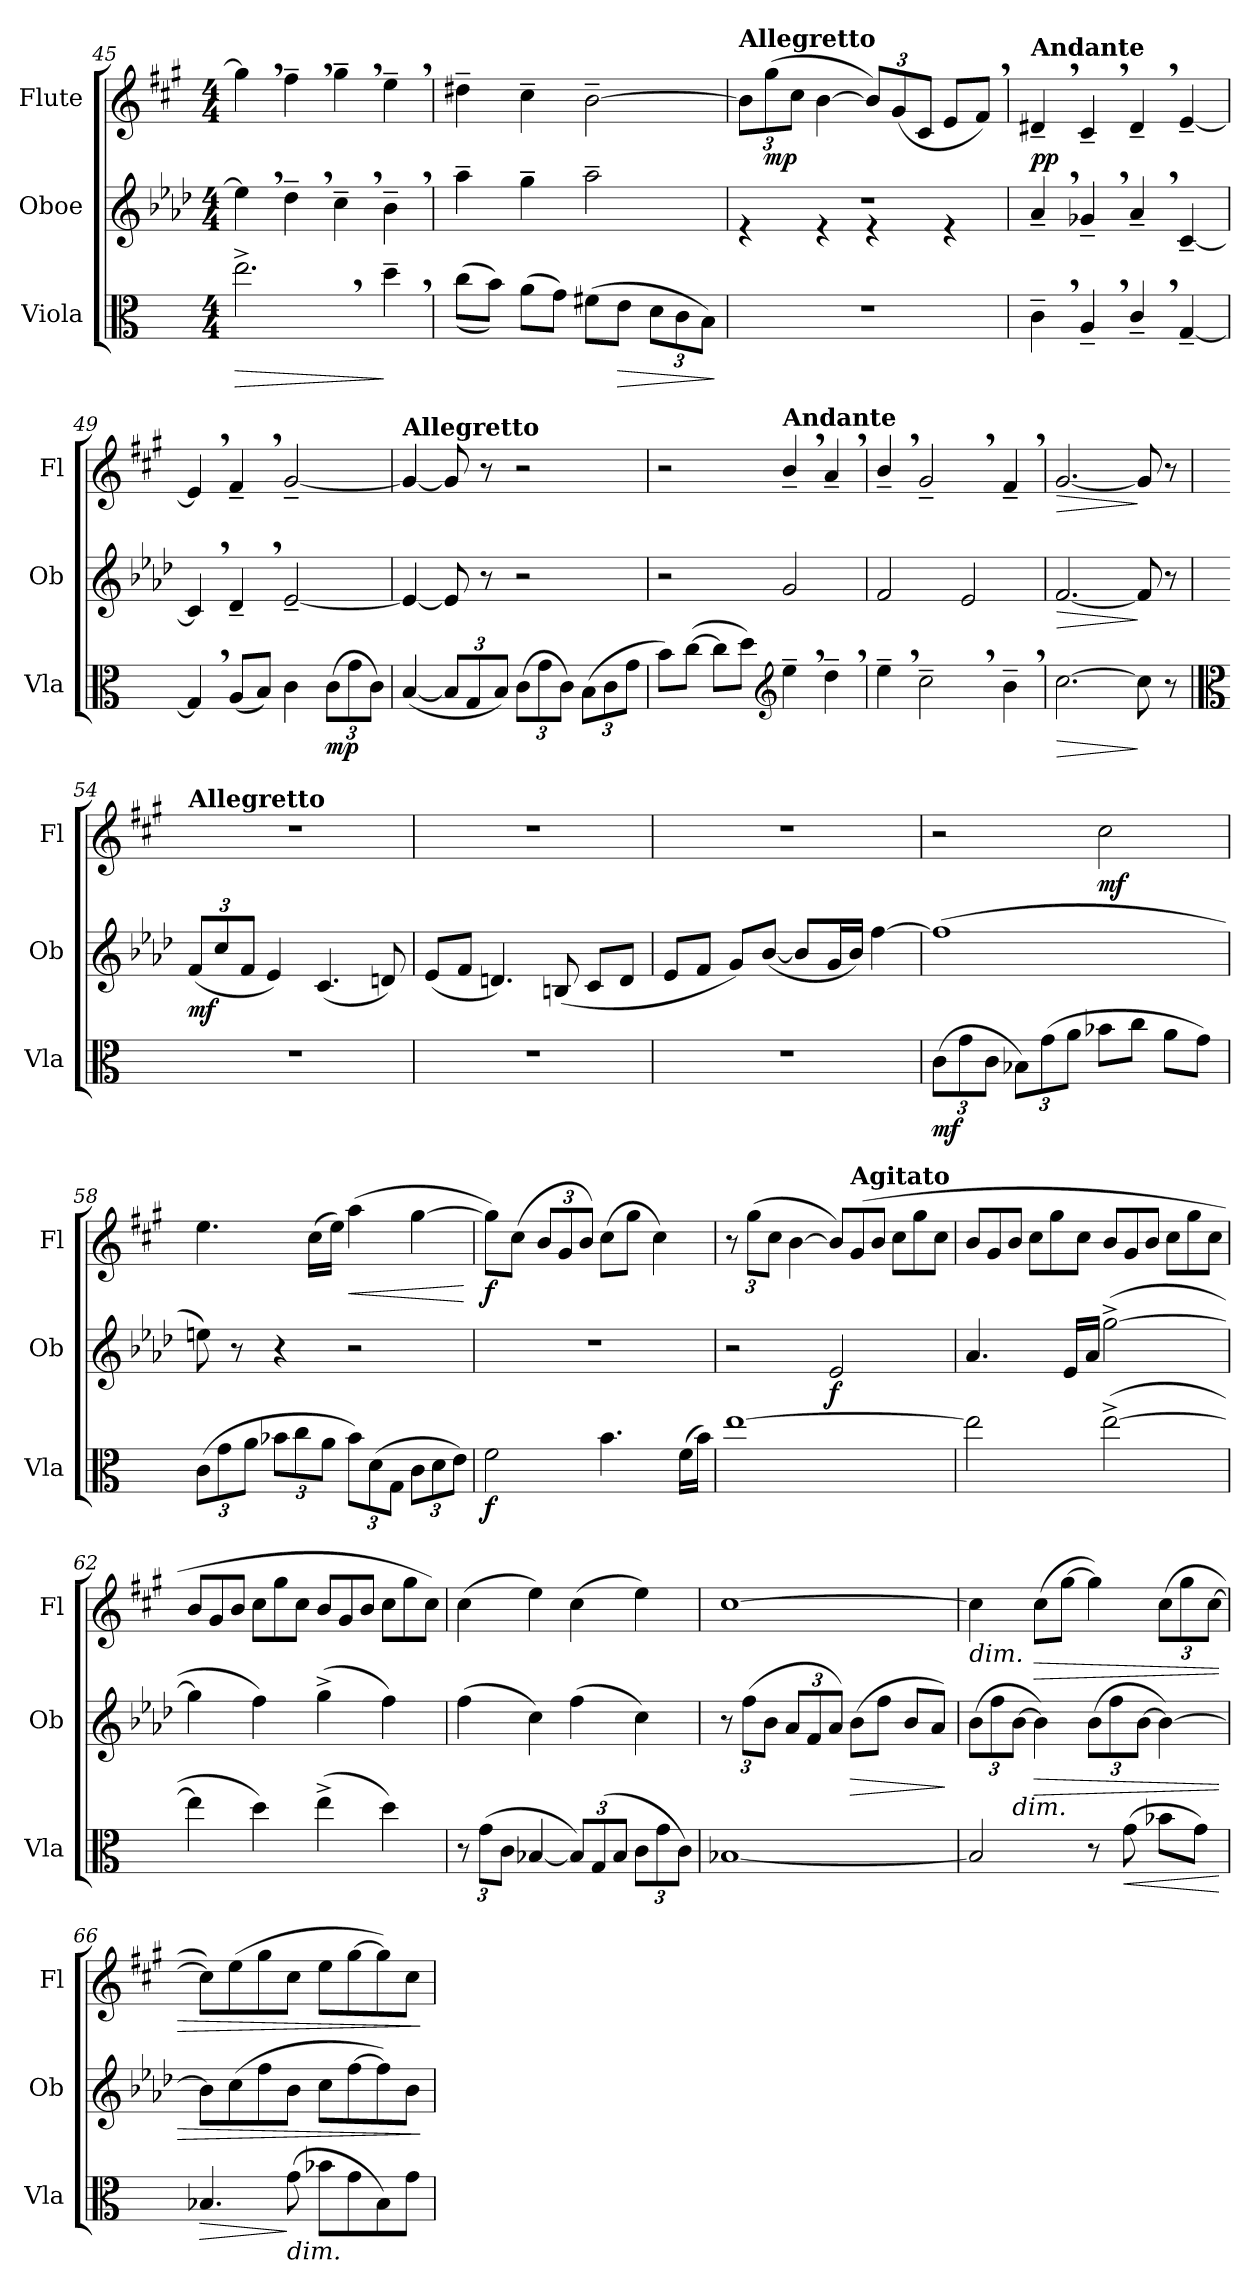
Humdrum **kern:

**kern	**dynam	**kern	**dynam	**kern	**dynam
*part3	*part3	*part2	*part2	*part1	*part1
*staff3	*staff3	*staff2	*staff2	*staff1	*staff1
*I"Viola	*	*I"Oboe	*	*I"Flute	*
*I'Vla	*	*I'Ob	*	*I'Fl	*
*clefC3	*	*clefG2	*	*clefG2	*
*k[]	*	*k[b-e-a-d-]	*	*k[f#c#g#]	*
*M4/4	*	*M4/4	*	*M4/4	*
=45	=45	=45	=45	=45	=45
!	!LO:HP:b	!	!	!	!
2.ee^,\	>	4ee-,\]	.	4gg#,\]	.
.	.	4dd-~,\	.	4ff#~,\	.
.	.	4cc~,\	.	4gg#~,\	.
4dd~,\	]	4b-~,\	.	4ee~,\	.
!!LO:LB:g=z
=46	=46	=46	=46	=46	=46
((8cc\L	.	4aa-~\	.	4dd#X~\	.
8b\J))	.	.	.	.	.
(8a\L	.	4gg~\	.	4cc#~\	.
8g\J)	.	.	.	.	.
(8f#X\L	.	2aa-~\	.	[2b~\	.
!	!LO:HP:b	!	!	!	!
8e\J	>	.	.	.	.
*Xbrackettup	*	*	*	*	*
12d\L	.	.	.	.	.
12c\	.	.	.	.	.
12B\J)	.	.	.	.	.
.	]	.	.	.	.
=47	=47	=47	=47	=47	=47
*	*	*^	*	*	*
*	*	*	*	*	*Xbrackettup	*
!	!	!	!	!	!LO:TX:a:B:t=Allegretto	!
1r	.	1r	4r	.	12b\L]	.
!	!	!	!	!	!	!LO:DY:b
.	.	.	.	.	(12gg#\	mp
.	.	.	.	.	12cc#\J	.
.	.	.	4r	.	[4b\	.
.	.	.	4r	.	12b/L])	.
.	.	.	.	.	(12g#/	.
.	.	.	.	.	12c#/J	.
.	.	.	4r	.	8e/L	.
.	.	.	.	.	8f#,/J)	.
*	*	*v	*v	*	*	*
=48	=48	=48	=48	=48	=48
!	!	!	!	!LO:TX:a:B:t=Andante	!
!	!	!	!	!	!LO:DY:b
4c~,\	.	4a-~,/	.	4d#X~,/	pp
4A~,/	.	4g-X~,/	.	4c#~,/	.
4c~,/	.	4a-~,/	.	4d#~,/	.
[4G~/	.	[4c~/	.	[4e~/	.
=49	=49	=49	=49	=49	=49
4G,/]	.	4c,/]	.	4e,/]	.
(8A/L	.	4d-~,/	.	4f#~,/	.
8B/J)	.	.	.	.	.
4c\	.	[2e-~/	.	[2g#~/	.
!	!LO:DY:b	!	!	!	!
(12c\L	mp	.	.	.	.
12g\	.	.	.	.	.
12c\J)	.	.	.	.	.
!!LO:LB:g=z
=50	=50	=50	=50	=50	=50
!	!	!	!	!LO:TX:a:B:t=Allegretto	!
([4B/	.	4e-/_	.	4g#/_	.
12B/L]	.	8e-/]	.	8g#/]	.
12G/	.	.	.	.	.
.	.	8r	.	8r	.
12B/J)	.	.	.	.	.
(12c\L	.	2r	.	2r	.
12g\	.	.	.	.	.
12c\J)	.	.	.	.	.
(12B\L	.	.	.	.	.
12c\	.	.	.	.	.
12g\J	.	.	.	.	.
=51	=51	=51	=51	=51	=51
8b\L)	.	2r	.	2r	.
([8cc\J	.	.	.	.	.
8cc\L]	.	.	.	.	.
8dd\J)	.	.	.	.	.
*clefG2	*	*	*	*	*
!	!	!	!	!LO:TX:a:B:t=Andante	!
4ee~,\	.	2g/	.	4b~,/	.
4dd~,\	.	.	.	4a~,/	.
=52	=52	=52	=52	=52	=52
4ee~,\	.	2f/	.	4b~,/	.
2cc~,\	.	.	.	2g#~,/	.
.	.	2e-/	.	.	.
4b~,\	.	.	.	4f#~,/	.
=53	=53	=53	=53	=53	=53
!	!LO:HP:b	!	!LO:HP:b	!	!LO:HP:b
[2.cc\	>	[2.f/	>	[2.g#/	>
8cc\]	]	8f/]	]	8g#/]	]
8r	.	8r	.	8r	.
=54	=54	=54	=54	=54	=54
!!LO:REH:place=s1:a:B:fs=14:t=C
*clefC3	*	*	*	*	*
*	*	*Xbrackettup	*	*	*
!	!	!	!	!LO:TX:a:B:t=Allegretto	!
!	!	!	!LO:DY:b	!	!
1r	.	(12f/L	mf	1r	.
.	.	12cc/	.	.	.
.	.	12f/J	.	.	.
.	.	4e-/)	.	.	.
.	.	(4.c/	.	.	.
.	.	8dn/)	.	.	.
!!LO:PB:g=z
=55	=55	=55	=55	=55	=55
1r	.	(8e-/L	.	1r	.
.	.	8f/J	.	.	.
.	.	4.dn/)	.	.	.
.	.	(8Bn/	.	.	.
.	.	8c/L	.	.	.
.	.	8d/J	.	.	.
=56	=56	=56	=56	=56	=56
1r	.	8e-/L	.	1r	.
.	.	8f/J	.	.	.
.	.	8g/L)	.	.	.
.	.	([8b-/J	.	.	.
.	.	8b-/L]	.	.	.
.	.	16g/L	.	.	.
.	.	16b-/JJ)	.	.	.
.	.	[4ff\	.	.	.
=57	=57	=57	=57	=57	=57
!	!LO:DY:b	!	!	!	!
(12c\L	mf	(1ff]	.	2r	.
12g\	.	.	.	.	.
12c\J	.	.	.	.	.
12B-X\L)	.	.	.	.	.
(12g\	.	.	.	.	.
12a\J	.	.	.	.	.
!	!	!	!	!	!LO:DY:b
8b-X\L	.	.	.	2cc#\	mf
8cc\J	.	.	.	.	.
8a\L	.	.	.	.	.
8g\J)	.	.	.	.	.
=58	=58	=58	=58	=58	=58
(12c\L	.	8een\)	.	4.ee\	.
12g\	.	.	.	.	.
.	.	8r	.	.	.
12a\J	.	.	.	.	.
12b-X\L	.	4r	.	.	.
12cc\	.	.	.	.	.
.	.	.	.	(16cc#\LL	.
12a\J	.	.	.	.	.
.	.	.	.	16ee\JJ)	.
!	!	!	!	!	!LO:HP:b
12b-\L)	.	2r	.	(4aa\	<
(12d\	.	.	.	.	.
12G\J	.	.	.	.	.
12c\L	.	.	.	[4gg#\	.
12d\	.	.	.	.	.
12e\J)	.	.	.	.	.
.	.	.	.	.	[
=59	=59	=59	=59	=59	=59
!	!LO:DY:b	!	!	!	!LO:DY:b
2f\	f	1r	.	8gg#\L])	f
.	.	.	.	(8cc#\J	.
.	.	.	.	12b/L	.
.	.	.	.	12g#/	.
.	.	.	.	12b/J)	.
4.b\	.	.	.	(8cc#\L	.
.	.	.	.	8gg#\J	.
.	.	.	.	4cc#\)	.
(16f\LL	.	.	.	.	.
16b\JJ)	.	.	.	.	.
!!LO:LB:g=z
=60	=60	=60	=60	=60	=60
[1ee	.	2r	.	12r	.
.	.	.	.	(12gg#\L	.
.	.	.	.	12cc#\J	.
.	.	.	.	[4b\	.
*	*	*	*	*Xtuplet	*
!	!	!	!LO:DY:b	!	!
.	.	2e-/	f	12b/L])	.
!	!	!	!	!LO:TX:a:B:t=Agitato	!
.	.	.	.	(12g#/	.
.	.	.	.	12b/J	.
.	.	.	.	12cc#\L	.
.	.	.	.	12gg#\	.
.	.	.	.	12cc#\J	.
=61	=61	=61	=61	=61	=61
2ee\]	.	4.a-/	.	12b/L	.
.	.	.	.	12g#/	.
.	.	.	.	12b/J	.
.	.	.	.	12cc#\L	.
.	.	.	.	12gg#\	.
.	.	16e-/LL	.	.	.
.	.	.	.	12cc#\J	.
.	.	16a-/JJ	.	.	.
([2ee^\	.	([2gg^\	.	12b/L	.
.	.	.	.	12g#/	.
.	.	.	.	12b/J	.
.	.	.	.	12cc#\L	.
.	.	.	.	12gg#\	.
.	.	.	.	12cc#\J	.
=62	=62	=62	=62	=62	=62
4ee\]	.	4gg\]	.	12b/L	.
.	.	.	.	12g#/	.
.	.	.	.	12b/J	.
4dd\)	.	4ff\)	.	12cc#\L	.
.	.	.	.	12gg#\	.
.	.	.	.	12cc#\J	.
(4ee^\	.	(4gg^\	.	12b/L	.
.	.	.	.	12g#/	.
.	.	.	.	12b/J	.
4dd\)	.	4ff\)	.	12cc#\L	.
.	.	.	.	12gg#\	.
.	.	.	.	12cc#\J)	.
=63	=63	=63	=63	=63	=63
12r	.	(4ff\	.	(4cc#\	.
(12g\L	.	.	.	.	.
12c\J	.	.	.	.	.
[4B-X/	.	4cc\)	.	4ee\)	.
12B-/L])	.	(4ff\	.	(4cc#\	.
(12G/	.	.	.	.	.
12B-/J	.	.	.	.	.
12c\L	.	4cc\)	.	4ee\)	.
12g\	.	.	.	.	.
12c\J)	.	.	.	.	.
!!LO:LB:g=z
=64	=64	=64	=64	=64	=64
*^	*	*	*	*^	*
[1B-X	2ryy	.	12r	.	[1cc#	2ryy	.
.	.	.	(12ff\L	.	.	.	.
.	.	.	12b-\J	.	.	.	.
.	.	.	12a-/L	.	.	.	.
.	.	.	12f/	.	.	.	.
.	.	.	12a-/J)	.	.	.	.
!	!	!	!	!LO:HP:b	!	!	!
.	2ryy	.	(8b-\L	>	.	2ryy	.
.	.	.	8ff\J	.	.	.	.
.	.	.	8b-/L	.	.	.	.
.	.	.	8a-/J)	.	.	.	.
*v	*v	*	*	*	*v	*v	*
.	.	.	]	.	.
=65	=65	=65	=65	=65	=65
!	!	!	!	!LO:TX:b:i:t=dim.	!
2B-/]	.	(12b-\L	.	4cc#\]	.
.	.	12ff\	.	.	.
!	!	!LO:TX:b:i:t=dim.	!	!	!
.	.	[12b-\J	.	.	.
!	!	!	!LO:HP:b	!	!LO:HP:b
.	.	4b-\])	>	(8cc#\L	>
.	.	.	.	[8gg#\J	.
8r	.	(12b-\L	.	4gg#\])	.
.	.	12ff\	.	.	.
!	!LO:HP:b	!	!	!	!
(8g\	<	.	.	.	.
.	.	[12b-\J	.	.	.
*	*	*	*	*tuplet	*
8b-X\L	.	4b-\_)	.	(12cc#\L	.
.	.	.	.	12gg#\	.
8g\J)	.	.	.	.	.
.	.	.	.	[12cc#\J	.
.	[	.	.	.	.
=66	=66	=66	=66	=66	=66
!	!LO:HP:b	!	!	!	!
4.B-X/	>	8b-\L]	.	8cc#\L])	.
.	.	(8cc\	.	(8ee\	.
.	.	8ff\	.	8gg#\	.
!LO:TX:b:i:t=dim.	!	!	!	!	!
(8g\	]	8b-\J	.	8cc#\J	.
8b-X\L	.	8cc\L	.	8ee\L	.
8g\	.	[8ff\	.	[8gg#\	.
8B-\)	.	8ff\])	.	8gg#\])	.
8g\J	.	8b-\J	.	8cc#\J	.
.	.	.	]	.	]
=	=	=	=	=	=
*-	*-	*-	*-	*-	*-
